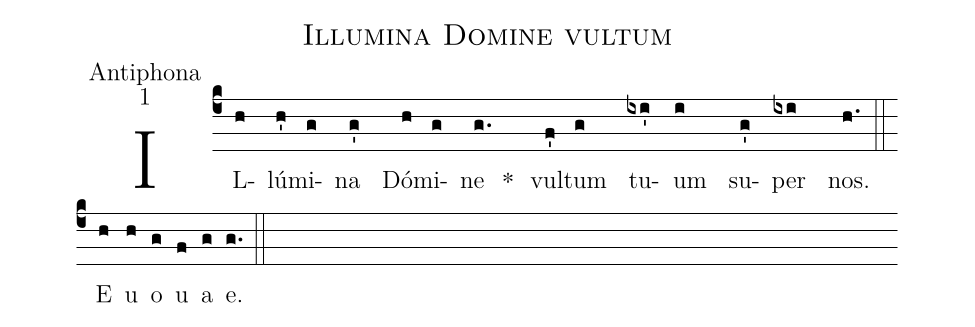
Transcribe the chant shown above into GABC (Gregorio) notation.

name:Illumina Domine vultum;
office-part:Antiphona;
mode:1;
%%
(c4) IL(h)lú(h')mi(g)na(g') Dó(h)mi(g)ne(g.) *() vul(f')tum(g) tu(ixi')um(i) su(g')per(ixi) nos.(h.) (::) <eu>E(h) u(h) o(g) u(f) a(g) e.</eu>(g.) (::)
